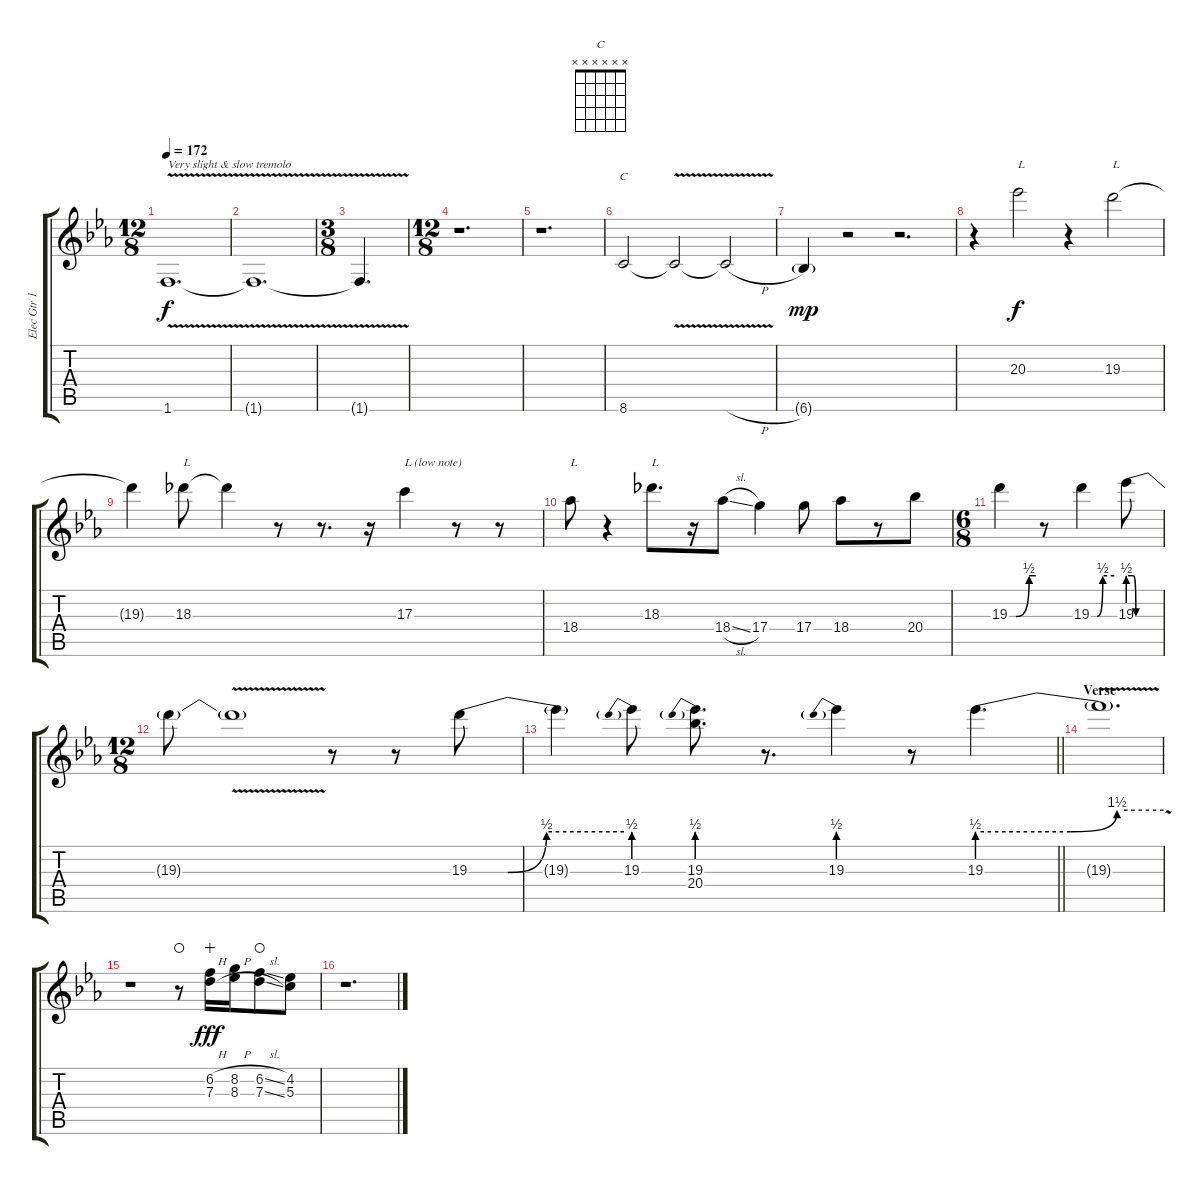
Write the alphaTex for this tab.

\track ("Elec Gtr 1" "Elec Gtr 1") {instrument overdrivenguitar}
\staff {score tabs}
\tuning (E4 B3 G3 D3 A2 E2) {hide}
\chord ("C" x x x x x x)
\ts (12 8)
\tempo 172
\clef g2
\ks cminor
1.6{v t}.1{d txt "Very slight & slow tremolo" dy f} |
1.6{v t}.1{d} |
\ts (3 8)
1.6{t}.4{d} |
\ts (12 8)
r.1{d} |
r.1{d} |
8.6.2{ch "C"} 8.6{v t}.2 8.6{v h t}.2 |
6.6{g}.4{dy mp} r.2 r.2{d} |
r.4 20.3.2{txt "L" dy f} r.4 19.3.2{txt "L"} |
19.3{t}.4 18.3.8{txt "L"} 18.3{t}.4 r.8 r.8{d} r.16 17.3.4{txt "L (low note)"} r.8 r.8 |
18.4.8{txt "L"} r.4 18.3.8{d txt "L"} r.16 18.4{sl}.8 17.4.4 17.4.8 18.4.8 r.8 20.4.8 |
\ts (6 8)
19.3{be (custom 0 0 15 0 45 2 60 2)}.4 r.8 19.3{be (custom 0 0 15 0 30 2 60 2)}.4 19.3{be (custom 0 2 10 2 15 0 60 0)}.8 |
\ts (12 8)
19.3{t}.8 19.3{v t}.1 r.8 r.8 19.3{be (custom 0 0 15 0 30 2 60 2)}.8 |
\barLineRight lightlight
19.3{t}.4 19.3{be (prebend 0 2 60 2)}.8 (19.3{be (prebend 0 2 60 2)} 20.4).8{d} r.8{d} 19.3{be (prebend 0 2 60 2)}.4 r.8 19.3{be (custom 0 2 30 2 45 6 60 6)}.4{d} |
\section ("" "Verse")
19.3{v t}.1{d} |
r.1 r.8{waho} (6.2{h} 7.3{h}).16{dy fff wahc} (8.2{h} 8.3{h}).16 (6.2{sl} 7.3{sl}).8{waho} (4.2 5.3).8 |
r.1{d}
